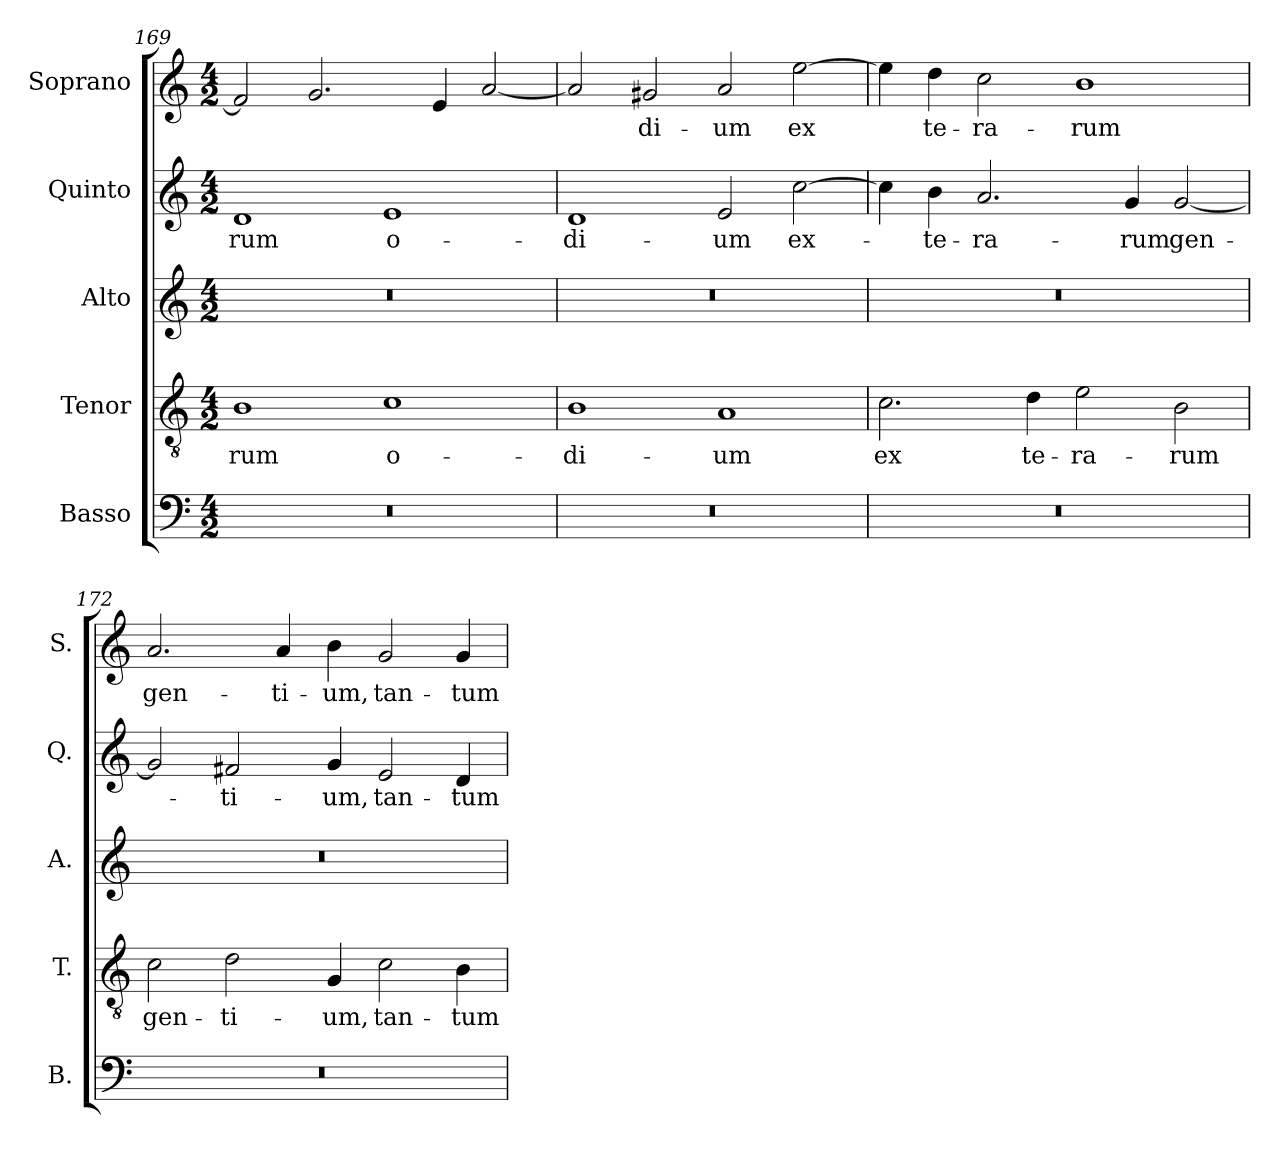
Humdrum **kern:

**kern	**kern	**text	**kern	**kern	**text	**kern	**text
*part5	*part4	*part4	*part3	*part2	*part2	*part1	*part1
*staff5	*staff4	*staff4	*staff3	*staff2	*staff2	*staff1	*staff1
*I"Basso	*I"Tenor	*	*I"Alto	*I"Quinto	*	*I"Soprano	*
*I'B.	*I'T.	*	*I'A.	*I'Q.	*	*I'S.	*
*clefF4	*clefGv2	*	*clefG2	*clefG2	*	*clefG2	*
*	*ITrd7c12	*	*	*	*	*	*
*k[]	*k[]	*	*k[]	*k[]	*	*k[]	*
*C:	*C:	*	*C:	*C:	*	*C:	*
*M4/2	*M4/2	*	*M4/2	*M4/2	*	*M4/2	*
=169	=169	=169	=169	=169	=169	=169	=169
!LO:N:vis=1	!	!	!	!	!	!	!
!	!	!LO:LY:b:color=#000000	!LO:N:vis=1	!	!	!	!
!	!	!	!	!	!LO:LY:b:color=#000000	!	!
0r	1BBi	-rum	0r	1di	-rum	2f#i/]	.
.	.	.	.	.	.	2.gi/	.
!	!	!LO:LY:b:color=#000000	!	!	!	!	!
!	!	!	!	!	!LO:LY:b:color=#000000	!	!
.	1Ci	o-	.	1ei	o-	.	.
.	.	.	.	.	.	4ei/	.
.	.	.	.	.	.	[2ai/	.
=170	=170	=170	=170	=170	=170	=170	=170
!LO:N:vis=1	!	!	!	!	!	!	!
!	!	!LO:LY:b:color=#000000	!LO:N:vis=1	!	!	!	!
!	!	!	!	!	!LO:LY:b:color=#000000	!	!
0r	1BBi	-di-	0r	1di	-di-	2ai/]	.
!	!	!	!	!	!	!	!LO:LY:b:color=#000000
.	.	.	.	.	.	2g#Xi/	-di-
!	!	!LO:LY:b:color=#000000	!	!	!	!	!
!	!	!	!	!	!LO:LY:b:color=#000000	!	!
!	!	!	!	!	!	!	!LO:LY:b:color=#000000
.	1AAi	-um	.	2ei/	-um	2ai/	-um
!	!	!	!	!	!LO:LY:b:color=#000000	!	!
!	!	!	!	!	!	!	!LO:LY:b:color=#000000
.	.	.	.	[2cci\	ex-	[2eei\	ex
=171	=171	=171	=171	=171	=171	=171	=171
!LO:N:vis=1	!	!	!	!	!	!	!
!	!	!LO:LY:b:color=#000000	!LO:N:vis=1	!	!	!	!
0r	2.Ci\	ex	0r	4cci\]	.	4eei\]	.
!	!	!	!	!	!LO:LY:b:color=#000000	!	!
!	!	!	!	!	!	!	!LO:LY:b:color=#000000
.	.	.	.	4bi\	-te-	4ddi\	te-
!	!	!	!	!	!LO:LY:b:color=#000000	!	!
!	!	!	!	!	!	!	!LO:LY:b:color=#000000
.	.	.	.	2.ai/	-ra-	2cci\	-ra-
!	!	!LO:LY:b:color=#000000	!	!	!	!	!
.	4Di\	te-	.	.	.	.	.
!	!	!LO:LY:b:color=#000000	!	!	!	!	!
!	!	!	!	!	!	!	!LO:LY:b:color=#000000
.	2Ei\	-ra-	.	.	.	1bi	-rum
!	!	!	!	!	!LO:LY:b:color=#000000	!	!
.	.	.	.	4gi/	-rum	.	.
!	!	!LO:LY:b:color=#000000	!	!	!	!	!
!	!	!	!	!	!LO:LY:b:color=#000000	!	!
.	2BBi\	-rum	.	[2gi/	gen-	.	.
=172	=172	=172	=172	=172	=172	=172	=172
!LO:N:vis=1	!	!	!	!	!	!	!
!	!	!LO:LY:b:color=#000000	!LO:N:vis=1	!	!	!	!
!	!	!	!	!	!	!	!LO:LY:b:color=#000000
0r	2Ci\	gen-	0r	2gi/]	.	2.ai/	gen-
!	!	!LO:LY:b:color=#000000	!	!	!	!	!
!	!	!	!	!	!LO:LY:b:color=#000000	!	!
.	2Di\	-ti-	.	2f#Xi/	-ti-	.	.
!	!	!	!	!	!	!	!LO:LY:b:color=#000000
.	.	.	.	.	.	4ai/	-ti-
!	!	!LO:LY:b:color=#000000	!	!	!	!	!
!	!	!	!	!	!LO:LY:b:color=#000000	!	!
!	!	!	!	!	!	!	!LO:LY:b:color=#000000
.	4GGi/	-um,	.	4gi/	-um,	4bi\	-um,
!	!	!LO:LY:b:color=#000000	!	!	!	!	!
!	!	!	!	!	!LO:LY:b:color=#000000	!	!
!	!	!	!	!	!	!	!LO:LY:b:color=#000000
.	2Ci\	tan-	.	2ei/	tan-	2gi/	tan-
!	!	!LO:LY:b:color=#000000	!	!	!	!	!
!	!	!	!	!	!LO:LY:b:color=#000000	!	!
!	!	!	!	!	!	!	!LO:LY:b:color=#000000
.	4BBi\	-tum	.	4di/	-tum	4gi/	-tum
=	=	=	=	=	=	=	=
*-	*-	*-	*-	*-	*-	*-	*-
